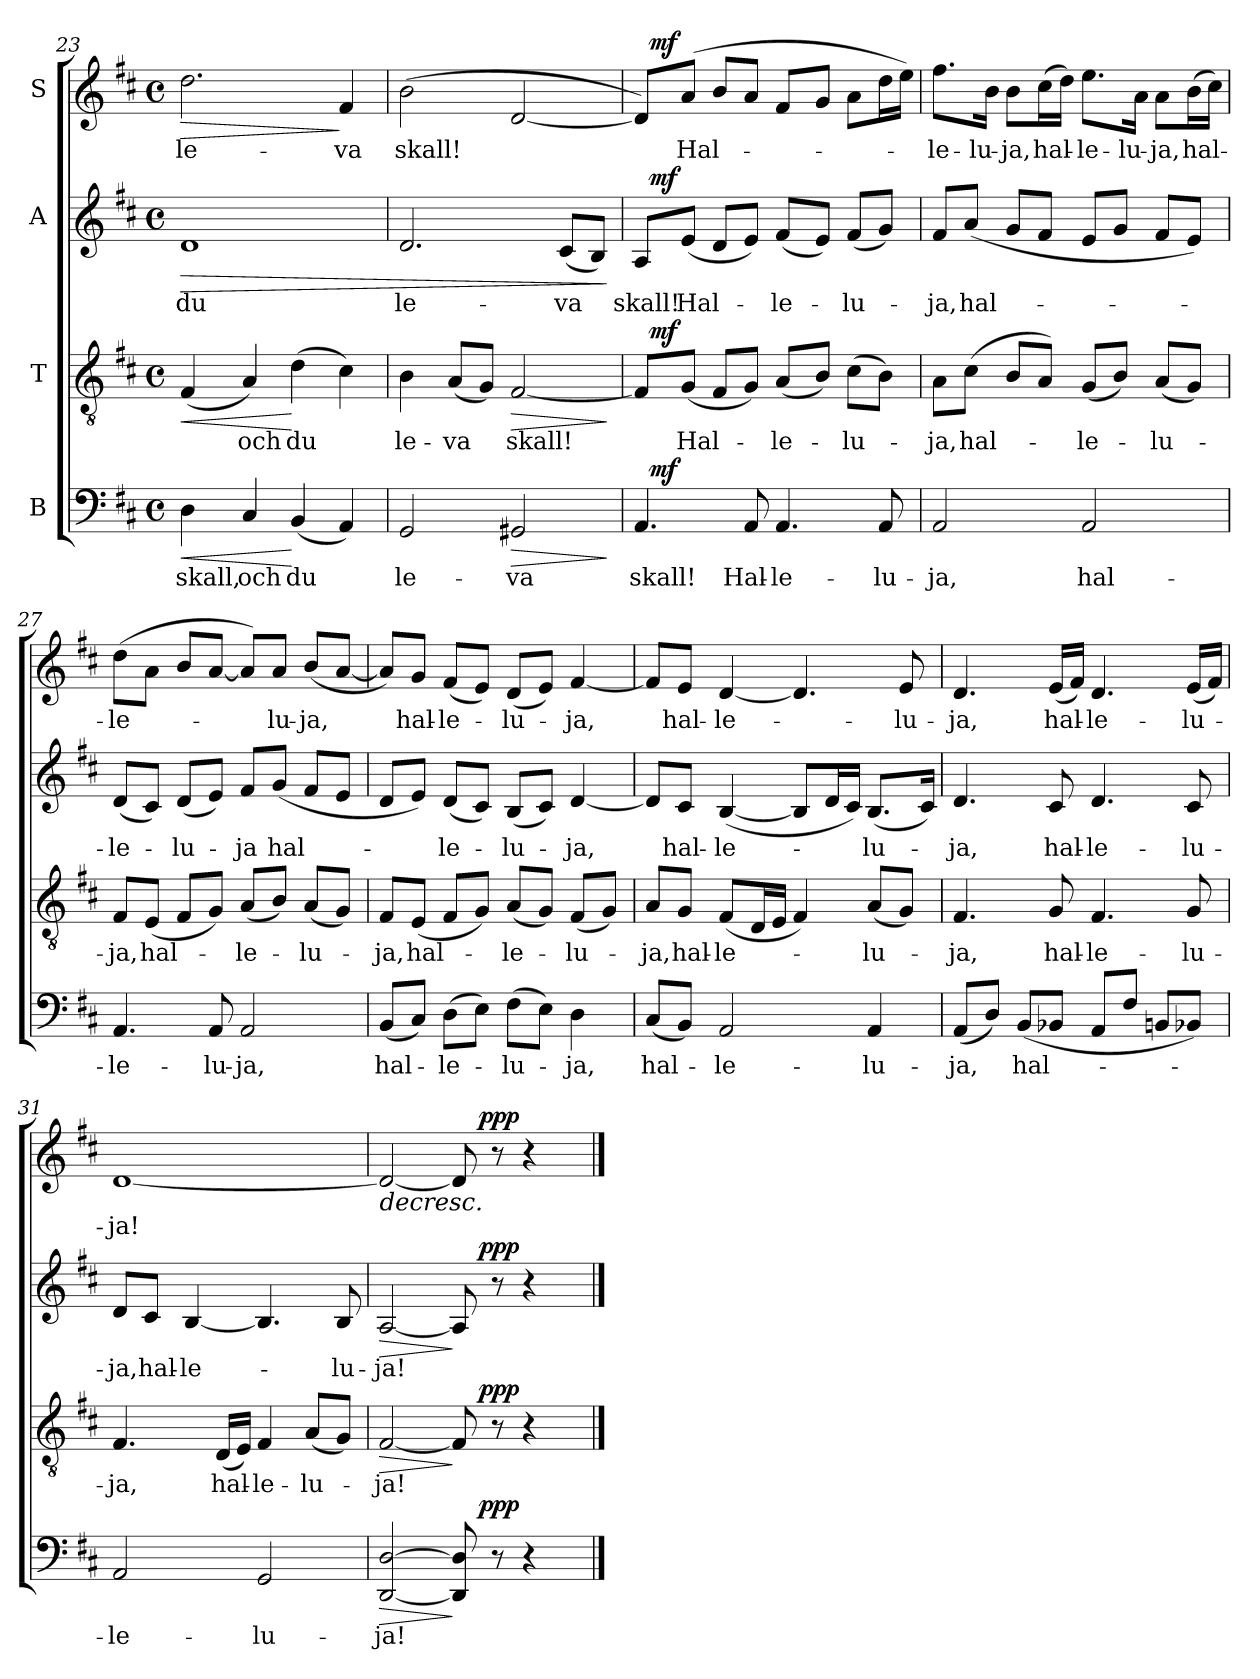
**kern	**text	**dynam	**kern	**text	**dynam	**kern	**text	**dynam	**kern	**text	**dynam
*part4	*part4	*part4	*part3	*part3	*part3	*part2	*part2	*part2	*part1	*part1	*part1
*staff4	*staff4	*staff4	*staff3	*staff3	*staff3	*staff2	*staff2	*staff2	*staff1	*staff1	*staff1
*I"B	*	*	*I"T	*	*	*I"A	*	*	*I"S	*	*
!!LO:PB:g=z
*clefF4	*	*	*clefGv2	*	*	*clefG2	*	*	*clefG2	*	*
*k[f#c#]	*	*	*k[f#c#]	*	*	*k[f#c#]	*	*	*k[f#c#]	*	*
*D:	*	*	*D:	*	*	*D:	*	*	*D:	*	*
*M4/4	*	*	*M4/4	*	*	*M4/4	*	*	*M4/4	*	*
*met(c)	*	*	*met(c)	*	*	*met(c)	*	*	*met(c)	*	*
=23	=23	=23	=23	=23	=23	=23	=23	=23	=23	=23	=23
!	!	!LO:HP:b	!	!	!LO:HP:b	!	!	!LO:HP:b	!	!	!LO:HP:b
4D\	skall,	<	(4F#/	.	<	1d	du	>	2.dd\	le-	>
4C#/	och	.	4A/)	och	.	.	.	.	.	.	.
(4BB/	du	[	(4d\	du	[	.	.	.	.	.	.
4AA/)	.	.	4c#\)	.	.	.	.	.	4f#/	-va	]
=24	=24	=24	=24	=24	=24	=24	=24	=24	=24	=24	=24
2GG/	le-	.	4B\	le-	.	2.d/	le-	.	(2b\	skall!	.
.	.	.	(8A/L	-va	.	.	.	.	.	.	.
.	.	.	8G/J)	.	.	.	.	.	.	.	.
!	!	!LO:HP:b	!	!	!LO:HP:b	!	!	!	!	!	!
2GG#X/	-va	>	[2F#/	skall!	>	.	.	.	[2d/	.	.
.	.	.	.	.	.	(8c#/L	-va	.	.	.	.
.	.	.	.	.	.	8B/J)	.	.	.	.	.
.	.	]	.	.	]	.	.	]	.	.	.
=25	=25	=25	=25	=25	=25	=25	=25	=25	=25	=25	=25
*^	*	*	*^	*	*	*^	*	*	*^	*	*
4.AA/	32ryy	skall!	.	8F#/L]	32ryy	.	.	8A/L	32ryy	skall!	.	8d/L])	32ryy	.	.
!	!	!	!LO:DY:a	!	!	!	!LO:DY:a	!	!	!	!LO:DY:a	!	!	!	!LO:DY:a
.	2ryy	.	mf	.	2ryy	.	mf	.	2ryy	.	mf	.	2ryy	.	mf
.	.	.	.	(8G/J	.	Hal-	.	(8e/J	.	Hal-	.	(8a/J	.	Hal-	.
.	.	.	.	8F#/L	.	.	.	8d/L	.	.	.	8b/L	.	.	.
8AA/	.	Hal-	.	8G/J)	.	.	.	8e/J)	.	.	.	8a/J	.	.	.
4.AA/	.	-le-	.	(8A/L	.	-le-	.	(8f#/L	.	-le-	.	8f#/L	.	.	.
.	4...ryy	.	.	.	4...ryy	.	.	.	4...ryy	.	.	.	4...ryy	.	.
.	.	.	.	8B/J)	.	.	.	8e/J)	.	.	.	8g/J	.	.	.
.	.	.	.	(8c#\L	.	-lu-	.	(8f#/L	.	-lu-	.	8a\L	.	.	.
8AA/	.	-lu-	.	8B\J)	.	.	.	8g/J)	.	.	.	16dd\L	.	.	.
.	.	.	.	.	.	.	.	.	.	.	.	16ee\JJ)	.	.	.
*v	*v	*	*	*	*	*	*	*v	*v	*	*	*v	*v	*	*
*	*	*	*v	*v	*	*	*	*	*	*	*	*
!!LO:LB:g=z
=26	=26	=26	=26	=26	=26	=26	=26	=26	=26	=26	=26
2AA/	-ja,	.	8A\L	-ja,	.	8f#/L	-ja,	.	8.ff#\L	-le-	.
.	.	.	(8c#\J	hal-	.	(8a/J	hal-	.	.	.	.
.	.	.	.	.	.	.	.	.	16b\Jk	-lu-	.
.	.	.	8B/L	.	.	8g/L	.	.	8b\L	-ja,	.
.	.	.	8A/J)	.	.	8f#/J	.	.	(16cc#\L	hal-	.
.	.	.	.	.	.	.	.	.	16dd\JJ)	.	.
2AA/	hal-	.	(8G/L	-le-	.	8e/L	.	.	8.ee\L	-le-	.
.	.	.	8B/J)	.	.	8g/J	.	.	.	.	.
.	.	.	.	.	.	.	.	.	16a\Jk	-lu-	.
.	.	.	(8A/L	-lu-	.	8f#/L	.	.	8a\L	-ja,	.
.	.	.	8G/J)	.	.	8e/J)	.	.	(16b\L	hal-	.
.	.	.	.	.	.	.	.	.	16cc#\JJ)	.	.
=27	=27	=27	=27	=27	=27	=27	=27	=27	=27	=27	=27
4.AA/	-le-	.	8F#/L	-ja,	.	(8d/L	-le-	.	(8dd\L	-le-	.
.	.	.	(8E/J	hal-	.	8c#/J)	.	.	8a\J	.	.
.	.	.	8F#/L	.	.	(8d/L	-lu-	.	8b/L	.	.
8AA/	-lu-	.	8G/J)	.	.	8e/J)	.	.	[8a/J	.	.
2AA/	-ja,	.	(8A/L	-le-	.	8f#/L	-ja	.	8a/L])	.	.
.	.	.	8B/J)	.	.	(8g/J	hal-	.	8a/J	-lu-	.
.	.	.	(8A/L	-lu-	.	8f#/L	.	.	(8b/L	-ja,	.
.	.	.	8G/J)	.	.	8e/J	.	.	[8a/J	.	.
=28	=28	=28	=28	=28	=28	=28	=28	=28	=28	=28	=28
(8BB/L	hal-	.	8F#/L	-ja,	.	8d/L	.	.	8a/L])	.	.
8C#/J)	.	.	(8E/J	hal-	.	8e/J)	.	.	8g/J	hal-	.
(8D\L	-le-	.	8F#/L	.	.	(8d/L	-le-	.	(8f#/L	-le-	.
8E\J)	.	.	8G/J)	.	.	8c#/J)	.	.	8e/J)	.	.
(8F#\L	-lu-	.	(8A/L	-le-	.	(8B/L	-lu-	.	(8d/L	-lu-	.
8E\J)	.	.	8G/J)	.	.	8c#/J)	.	.	8e/J)	.	.
4D\	-ja,	.	(8F#/L	-lu-	.	[4d/	-ja,	.	[4f#/	-ja,	.
.	.	.	8G/J)	.	.	.	.	.	.	.	.
!!LO:LB:g=z
=29	=29	=29	=29	=29	=29	=29	=29	=29	=29	=29	=29
(8C#/L	hal-	.	8A/L	-ja,	.	8d/L]	.	.	8f#/L]	.	.
8BB/J)	.	.	8G/J	hal-	.	8c#/J	hal-	.	8e/J	hal-	.
2AA/	-le-	.	(8F#/L	-le-	.	([4B/	-le-	.	[4d/	-le-	.
.	.	.	16D/L	.	.	.	.	.	.	.	.
.	.	.	16E/JJ	.	.	.	.	.	.	.	.
.	.	.	4F#/)	.	.	8B/L]	.	.	4.d/]	.	.
.	.	.	.	.	.	16d/L	.	.	.	.	.
.	.	.	.	.	.	16c#/JJ)	.	.	.	.	.
4AA/	-lu-	.	(8A/L	-lu-	.	(8.B/L	-lu-	.	.	.	.
.	.	.	8G/J)	.	.	.	.	.	8e/	-lu-	.
.	.	.	.	.	.	16c#/Jk)	.	.	.	.	.
=30	=30	=30	=30	=30	=30	=30	=30	=30	=30	=30	=30
(8AA/L	-ja,	.	4.F#/	-ja,	.	4.d/	-ja,	.	4.d/	-ja,	.
8D/J)	.	.	.	.	.	.	.	.	.	.	.
(8BB/L	hal-	.	.	.	.	.	.	.	.	.	.
8BB-X/J	.	.	8G/	hal-	.	8c#/	hal-	.	(16e/LL	hal-	.
.	.	.	.	.	.	.	.	.	16f#/JJ)	.	.
8AA/L	.	.	4.F#/	-le-	.	4.d/	-le-	.	4.d/	-le-	.
8F#/J	.	.	.	.	.	.	.	.	.	.	.
8BBn/L	.	.	.	.	.	.	.	.	.	.	.
8BB-X/J)	.	.	8G/	-lu-	.	8c#/	-lu-	.	(16e/LL	-lu-	.
.	.	.	.	.	.	.	.	.	16f#/JJ)	.	.
=31	=31	=31	=31	=31	=31	=31	=31	=31	=31	=31	=31
2AA/	-le-	.	4.F#/	-ja,	.	8d/L	-ja,	.	[1d	-ja!	.
.	.	.	.	.	.	8c#/J	hal-	.	.	.	.
.	.	.	.	.	.	[4B/	-le-	.	.	.	.
.	.	.	(16D/LL	hal-	.	.	.	.	.	.	.
.	.	.	16E/JJ)	.	.	.	.	.	.	.	.
2GG/	-lu-	.	4F#/	-le-	.	4.B/]	.	.	.	.	.
.	.	.	(8A/L	-lu-	.	.	.	.	.	.	.
.	.	.	8G/J)	.	.	8B/	-lu-	.	.	.	.
=32	=32	=32	=32	=32	=32	=32	=32	=32	=32	=32	=32
!	!	!LO:HP:b	!	!	!LO:HP:b	!	!	!LO:HP:b	!	!	!LO:HP:b
*^	*	*	*^	*	*	*^	*	*	*^	*	*
[2DD/ [2D/	2ryy	-ja!	>	[2F#/	2ryy	-ja!	>	[2A/	2ryy	-ja!	>	2d/_	2ryy	.	>
8DD/] 8D/]	16.ryy	.	]	8F#/]	16.ryy	.	]	8A/]	16.ryy	.	]	8d/]	16.ryy	.	.
!	!	!	!LO:DY:a	!	!	!	!LO:DY:a	!	!	!	!LO:DY:a	!	!	!	!LO:DY:a
.	4ryy	.	ppp	.	4ryy	.	ppp	.	4ryy	.	ppp	.	4ryy	.	ppp
8r	.	.	.	8r	.	.	.	8r	.	.	.	8r	.	.	]
4r	.	.	.	4r	.	.	.	4r	.	.	.	4r	.	.	.
.	8ryy	.	.	.	8ryy	.	.	.	8ryy	.	.	.	8ryy	.	.
.	32ryy	.	.	.	32ryy	.	.	.	32ryy	.	.	.	32ryy	.	.
*v	*v	*	*	*	*	*	*	*v	*v	*	*	*v	*v	*	*
*	*	*	*v	*v	*	*	*	*	*	*	*	*
==	==	==	==	==	==	==	==	==	==	==	==
*-	*-	*-	*-	*-	*-	*-	*-	*-	*-	*-	*-
